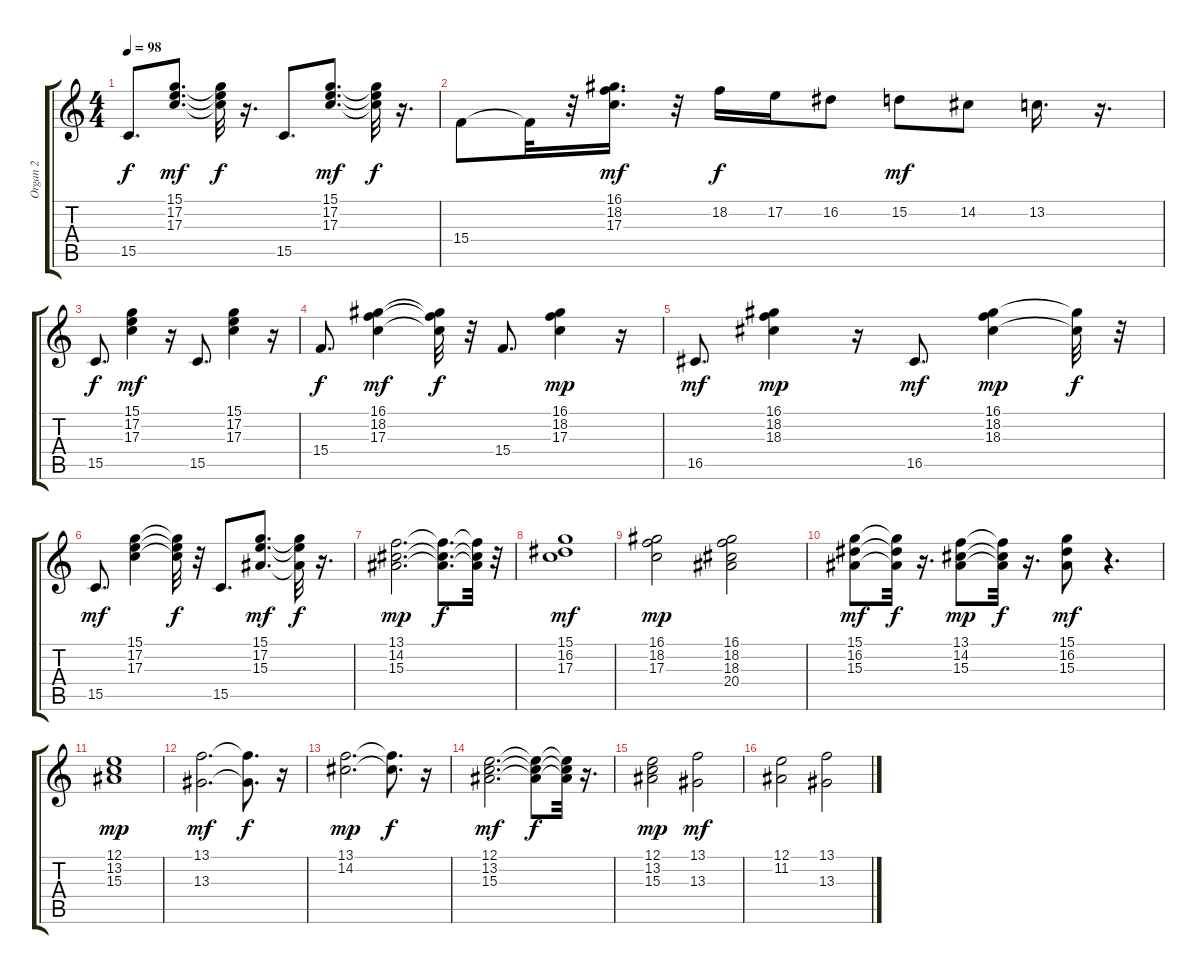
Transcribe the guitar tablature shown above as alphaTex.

\track ("Organ 2" "Organ 2") {instrument percussiveorgan}
\staff {score tabs}
\tuning (E4 B3 G3 D3 A2 E2) {hide}
\ts (4 4)
\tempo 98
\clef g2
\ks c
15.5.8{d dy f} (15.1 17.2 17.3).8{d dy mf} (15.1{t} 17.2{t} 17.3{t}).32{dy f} r.16{d} 15.5.8{d} (15.1 17.2 17.3).8{d dy mf} (15.1{t} 17.2{t} 17.3{t}).32{dy f} r.16{d} |
15.4.8 15.4{t}.32 r.32 (16.1 18.2 17.3).16{d dy mf} r.32 18.2.16{dy f} 17.2.16 16.2.8 15.2.8{dy mf} 14.2.8 13.2.16{d} r.16{d} |
15.5.8{d dy f} (15.1 17.2 17.3).4{dy mf} r.16 15.5.8{d} (15.1 17.2 17.3).4 r.16 |
15.4.8{d dy f} (16.1 18.2 17.3).4{dy mf} (16.1{t} 18.2{t} 17.3{t}).32{dy f} r.32 15.4.8{d} (16.1 18.2 17.3).4{dy mp} r.16 |
16.5.8{d dy mf} (16.1 18.2 18.3).4{dy mp} r.16 16.5.8{d dy mf} (16.1 18.2 18.3).4{dy mp} (16.1{t} 18.3{t}).32{dy f} r.32 |
15.5.8{d dy mf} (15.1 17.2 17.3).4 (15.1{t} 17.2{t} 17.3{t}).32{dy f} r.32 15.5.8{d} (15.1 17.2 15.3).8{d dy mf} (15.1{t} 17.2{t} 15.3{t}).32{dy f} r.16{d} |
(13.1 14.2 15.3).2{d dy mp} (13.1{t} 14.2{t} 15.3{t}).8{d dy f} (13.1{t} 14.2{t} 15.3{t}).32 r.32 |
(15.1 16.2 17.3).1{dy mf} |
(16.1 18.2 17.3).2{dy mp} (16.1 18.2 18.3 20.4).2 |
(15.1 16.2 15.3).8{dy mf} (15.1{t} 16.2{t} 15.3{t}).32{dy f} r.16{d} (13.1 14.2 15.3).8{dy mp} (13.1{t} 14.2{t} 15.3{t}).32{dy f} r.16{d} (15.1 16.2 15.3).8{dy mf} r.4{d} |
(12.1 13.2 15.3).1{dy mp} |
(13.1 13.3).2{d dy mf} (13.1{t} 13.3{t}).8{d dy f} r.16 |
(13.1 14.2).2{d dy mp} (13.1{t} 14.2{t}).8{d dy f} r.16 |
(12.1 13.2 15.3).2{d dy mf} (12.1{t} 13.2{t} 15.3{t}).8{dy f} (12.1{t} 13.2{t} 15.3{t}).32 r.16{d} |
(12.1 13.2 15.3).2{dy mp} (13.1 13.3).2{dy mf} |
(12.1 11.2).2 (13.1 13.3).2
